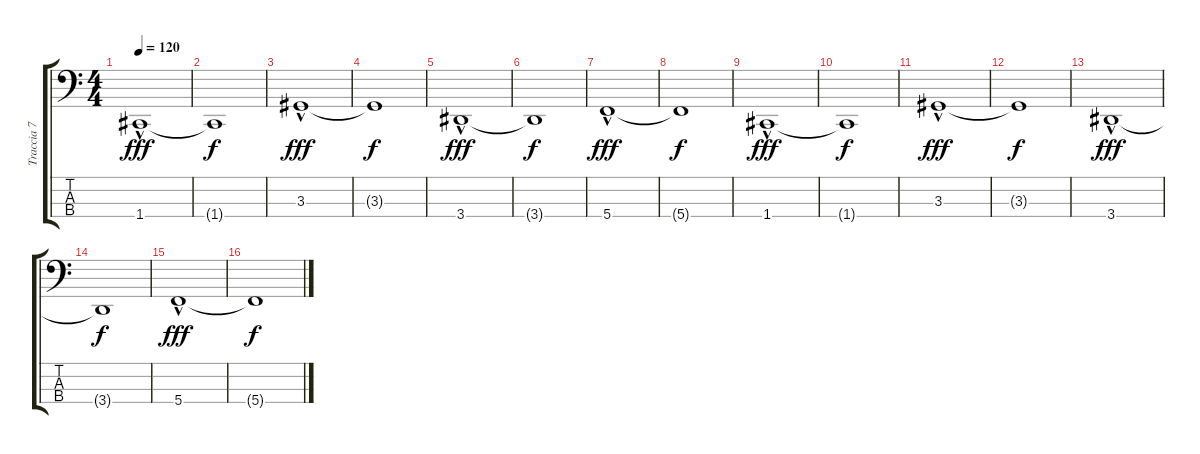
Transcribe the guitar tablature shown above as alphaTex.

\track ("Traccia 7" "Traccia 7") {instrument electricbassfinger}
\staff {score tabs}
\tuning (Eb2 Bb1 F1 C1) {hide}
\ts (4 4)
\tempo 120
\clef f4
\ks c
1.4{hac}.1{dy fff} |
1.4{t}.1{dy f} |
3.3{hac}.1{dy fff} |
3.3{t}.1{dy f} |
3.4{hac}.1{dy fff} |
3.4{t}.1{dy f} |
5.4{hac}.1{dy fff} |
5.4{t}.1{dy f} |
1.4{hac}.1{dy fff} |
1.4{t}.1{dy f} |
3.3{hac}.1{dy fff} |
3.3{t}.1{dy f} |
3.4{hac}.1{dy fff} |
3.4{t}.1{dy f} |
5.4{hac}.1{dy fff} |
5.4{t}.1{dy f}
